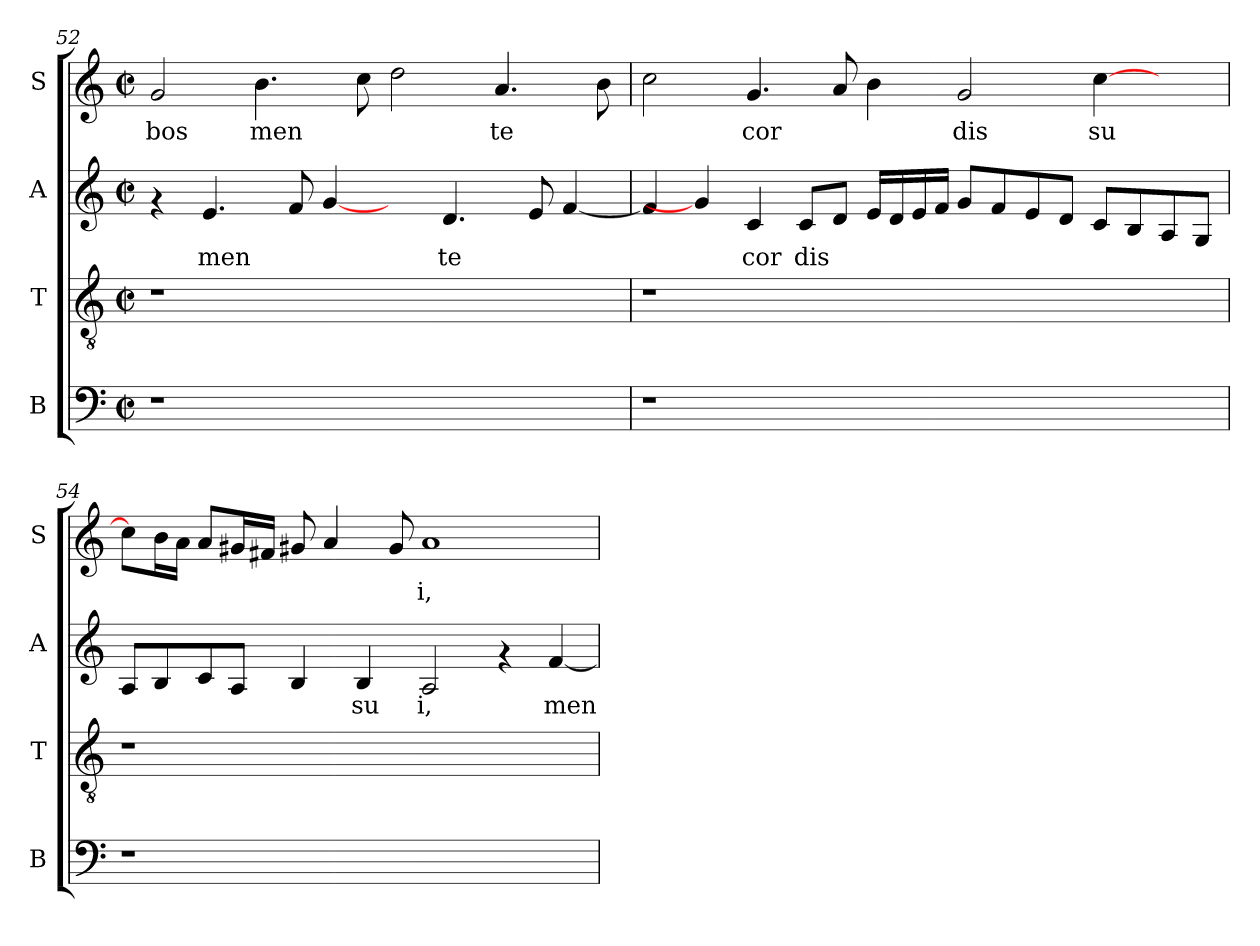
**kern	**kern	**kern	**text	**kern	**text
*part4	*part3	*part2	*part2	*part1	*part1
*staff4	*staff3	*staff2	*staff2	*staff1	*staff1
*I"B	*I"T	*I"A	*	*I"S	*
*I'B	*I'T	*I'A	*	*I'S	*
*clefF4	*clefGv2	*clefG2	*	*clefG2	*
*k[]	*k[]	*k[]	*	*k[]	*
*C:	*C:	*C:	*	*C:	*
*M2/2	*M2/2	*M2/2	*	*M2/2	*
*met(c|)	*met(c|)	*met(c|)	*	*met(c|)	*
=52	=52	=52	=52	=52	=52
!	!	!	!	!	!LO:LY:b:cj
1r	1r	4rf	.	2g/	-bos
!	!	!	!LO:LY:b:cj	!	!
.	.	4.e/	men	.	.
!	!	!	!	!	!LO:LY:b:cj
.	.	.	.	4.b\	men-
!	!	!	!LO:LY:b:cj	!	!
.	.	8f/	.	.	.
!	!	!	!LO:LY:b:cj	!	!
.	.	[4g/	.	.	.
!	!	!	!	!	!LO:LY:b:cj
.	.	.	.	8cc\	--
!	!	!	!	!	!LO:LY:b:cj
1ryy	1ryy	4ryy	.	2dd\	--
!	!	!	!LO:LY:b:cj	!	!
.	.	4.d/	te	.	.
!	!	!	!	!	!LO:LY:b:cj
.	.	.	.	4.a/	-te
!	!	!	!LO:LY:b:cj	!	!
.	.	8e/	.	.	.
!	!	!	!LO:LY:b:cj	!	!
.	.	[<4f/	.	.	.
!	!	!	!	!	!LO:LY:b:cj
.	.	.	.	8b\	.
!!LO:LB:g=z
=53	=53	=53	=53	=53	=53
!	!	!	!LO:LY:b:cj	!	!LO:LY:b:cj
1r	1r	4f/]	.	2cc\	.
.	.	4g/]	.	.	.
!	!	!	!LO:LY:b:cj	!	!LO:LY:b:cj
.	.	4c/	cor	4.g/	cor
!	!	!	!LO:LY:b:cj	!	!
.	.	8c/L	dis	.	.
!	!	!	!LO:LY:b:cj	!	!LO:LY:b:cj
.	.	8d/J	.	8a/	.
!	!	!	!LO:LY:b:cj	!	!LO:LY:b:cj
1ryy	1ryy	16e/L	.	4b\	.
!	!	!	!LO:LY:b:cj	!	!
.	.	16d/	.	.	.
!	!	!	!LO:LY:b:cj	!	!
.	.	16e/	.	.	.
!	!	!	!LO:LY:b:cj	!	!
.	.	16f/J	.	.	.
!	!	!	!LO:LY:b:cj	!	!LO:LY:b:cj
.	.	8g/L	.	2g/	dis
!	!	!	!LO:LY:b:cj	!	!
.	.	8f/	.	.	.
!	!	!	!LO:LY:b:cj	!	!
.	.	8e/	.	.	.
!	!	!	!LO:LY:b:cj	!	!
.	.	8d/J	.	.	.
!	!	!	!LO:LY:b:cj	!	!LO:LY:b:cj
.	.	8c/L	.	[>4cc\	su
!	!	!	!LO:LY:b:cj	!	!
.	.	8B/	.	.	.
!	!	!	!LO:LY:b:cj	!	!
4ryy	4ryy	8A/	.	4ryy	.
!	!	!	!LO:LY:b:cj	!	!
.	.	8G/J	.	.	.
=54	=54	=54	=54	=54	=54
!	!	!	!LO:LY:b:cj	!	!LO:LY:b:cj
1r	1r	8A/L	.	8cc\L]	.
!	!	!	!LO:LY:b:cj	!	!LO:LY:b:cj
.	.	8B/	.	16b\	.
!	!	!	!	!	!LO:LY:b:cj
.	.	.	.	16a\J	.
!	!	!	!LO:LY:b:cj	!	!LO:LY:b:cj
.	.	8c/	.	8a/L	.
!	!	!	!LO:LY:b:cj	!	!LO:LY:b:cj
.	.	8A/J	.	16g#/	.
!	!	!	!	!	!LO:LY:b:cj
.	.	.	.	16f#/J	.
!	!	!	!LO:LY:b:cj	!	!LO:LY:b:cj
.	.	4B/	.	8g#X/	.
!	!	!	!	!	!LO:LY:b:cj
.	.	.	.	4a/	.
!	!	!	!LO:LY:b:cj	!	!
.	.	4B/	su	.	.
!	!	!	!	!	!LO:LY:b:cj
.	.	.	.	8g#/	.
!	!	!	!LO:LY:b:cj	!	!LO:LY:b:cj
1ryy	1ryy	2A/	i,	1a	i,
.	.	4rf	.	.	.
!	!	!	!LO:LY:b:cj	!	!
.	.	[<4f/	men	.	.
=	=	=	=	=	=
*-	*-	*-	*-	*-	*-
